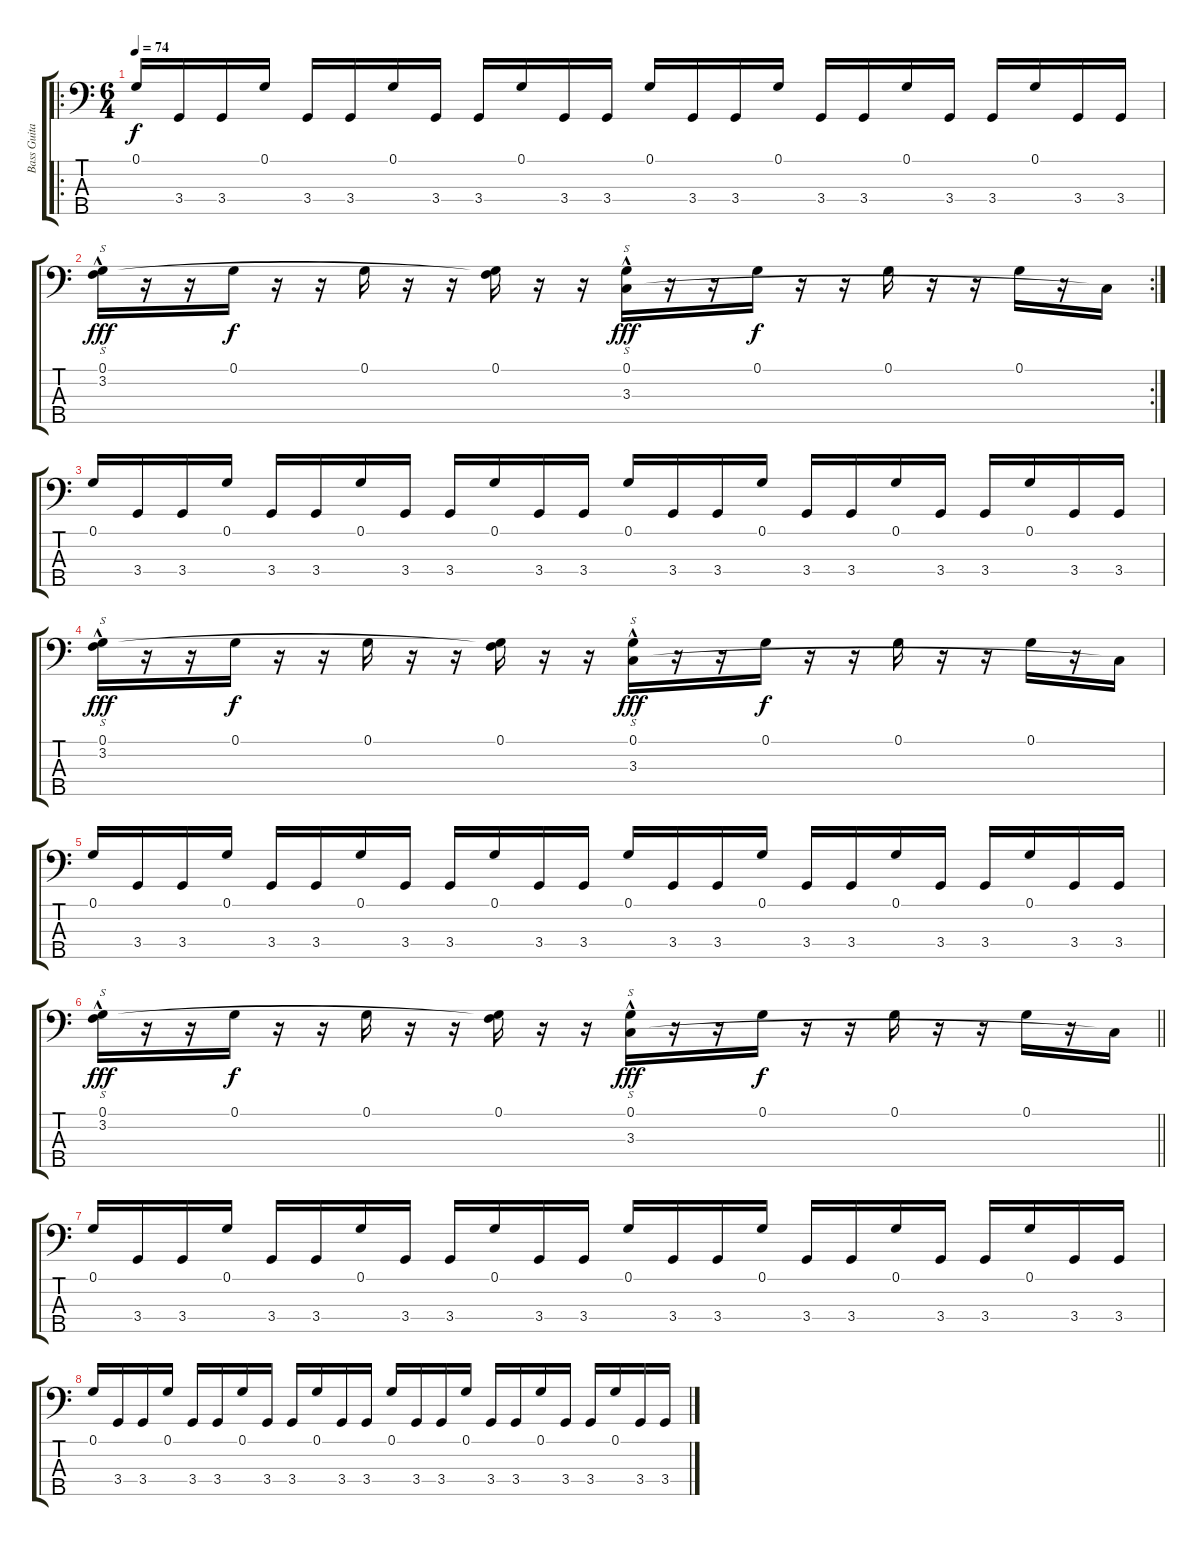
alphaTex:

\track ("Bass Guitar" "Bass Guita") {instrument electricbassfinger}
\staff {score tabs}
\tuning (G2 D2 A1 E1 B0) {hide}
\ro
\ts (6 4)
\tempo 74
\clef f4
\ks c
0.1.16{dy f} 3.4.16 3.4.16 0.1.16 3.4.16 3.4.16 0.1.16 3.4.16 3.4.16 0.1.16 3.4.16 3.4.16 0.1.16 3.4.16 3.4.16 0.1.16 3.4.16 3.4.16 0.1.16 3.4.16 3.4.16 0.1.16 3.4.16 3.4.16 |
\rc 2
(0.1 3.2{hac}).16{s dy fff} r.16 r.16 0.1.16{dy f} r.16 r.16 0.1.16 r.16 r.16 (0.1 3.2{t}).16 r.16 r.16 (0.1 3.3{hac}).16{s dy fff} r.16 r.16 0.1.16{dy f} r.16 r.16 0.1.16 r.16 r.16 0.1.16 r.16 3.3{t}.16 |
0.1.16 3.4.16 3.4.16 0.1.16 3.4.16 3.4.16 0.1.16 3.4.16 3.4.16 0.1.16 3.4.16 3.4.16 0.1.16 3.4.16 3.4.16 0.1.16 3.4.16 3.4.16 0.1.16 3.4.16 3.4.16 0.1.16 3.4.16 3.4.16 |
(0.1 3.2{hac}).16{s dy fff} r.16 r.16 0.1.16{dy f} r.16 r.16 0.1.16 r.16 r.16 (0.1 3.2{t}).16 r.16 r.16 (0.1 3.3{hac}).16{s dy fff} r.16 r.16 0.1.16{dy f} r.16 r.16 0.1.16 r.16 r.16 0.1.16 r.16 3.3{t}.16 |
0.1.16 3.4.16 3.4.16 0.1.16 3.4.16 3.4.16 0.1.16 3.4.16 3.4.16 0.1.16 3.4.16 3.4.16 0.1.16 3.4.16 3.4.16 0.1.16 3.4.16 3.4.16 0.1.16 3.4.16 3.4.16 0.1.16 3.4.16 3.4.16 |
\barLineRight lightlight
(0.1 3.2{hac}).16{s dy fff} r.16 r.16 0.1.16{dy f} r.16 r.16 0.1.16 r.16 r.16 (0.1 3.2{t}).16 r.16 r.16 (0.1 3.3{hac}).16{s dy fff} r.16 r.16 0.1.16{dy f} r.16 r.16 0.1.16 r.16 r.16 0.1.16 r.16 3.3{t}.16 |
\section ("" "")
0.1.16 3.4.16 3.4.16 0.1.16 3.4.16 3.4.16 0.1.16 3.4.16 3.4.16 0.1.16 3.4.16 3.4.16 0.1.16 3.4.16 3.4.16 0.1.16 3.4.16 3.4.16 0.1.16 3.4.16 3.4.16 0.1.16 3.4.16 3.4.16 |
0.1.16 3.4.16 3.4.16 0.1.16 3.4.16 3.4.16 0.1.16 3.4.16 3.4.16 0.1.16 3.4.16 3.4.16 0.1.16 3.4.16 3.4.16 0.1.16 3.4.16 3.4.16 0.1.16 3.4.16 3.4.16 0.1.16 3.4.16 3.4.16
